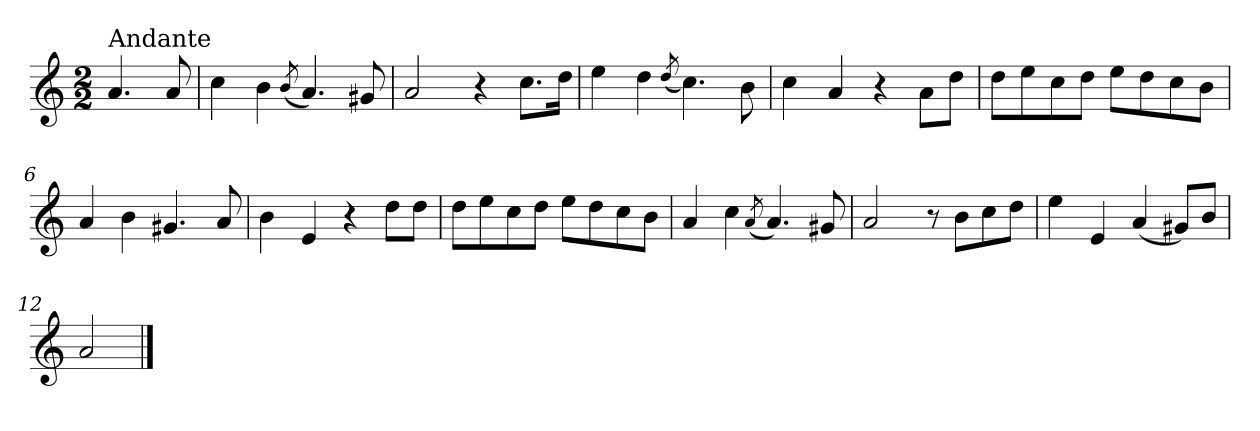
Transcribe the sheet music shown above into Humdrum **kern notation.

**kern
*part1
*staff1
*clefG2
*k[]
*C:
*M2/2
=
!LO:TX:a:t=Andante
4.a/
8a/
=1
4cc\
4b\
(<8qb/
4.a/)
8g#X/
=2
2a/
4r
8.cc\L
16dd\Jk
=3
4ee\
4dd\
(<8qdd/
4.cc\)
8b\
=4
4cc\
4a/
4r
8a\L
8dd\J
!!LO:LB:g=z
=5
8dd\L
8ee\
8cc\
8dd\J
8ee\L
8dd\
8cc\
8b\J
=6
4a/
4b\
4.g#X/
8a/
=7
4b\
4e/
4r
8dd\L
8dd\J
=8
8dd\L
8ee\
8cc\
8dd\J
8ee\L
8dd\
8cc\
8b\J
=9
4a/
4cc\
(<8qa/
4.a/)
8g#X/
!!LO:LB:g=z
=10
2a/
8r
8b\L
8cc\
8dd\J
=11
4ee\
4e/
(<4a/
8g#X/L)
8b/J
=12
2a/
==
*-
